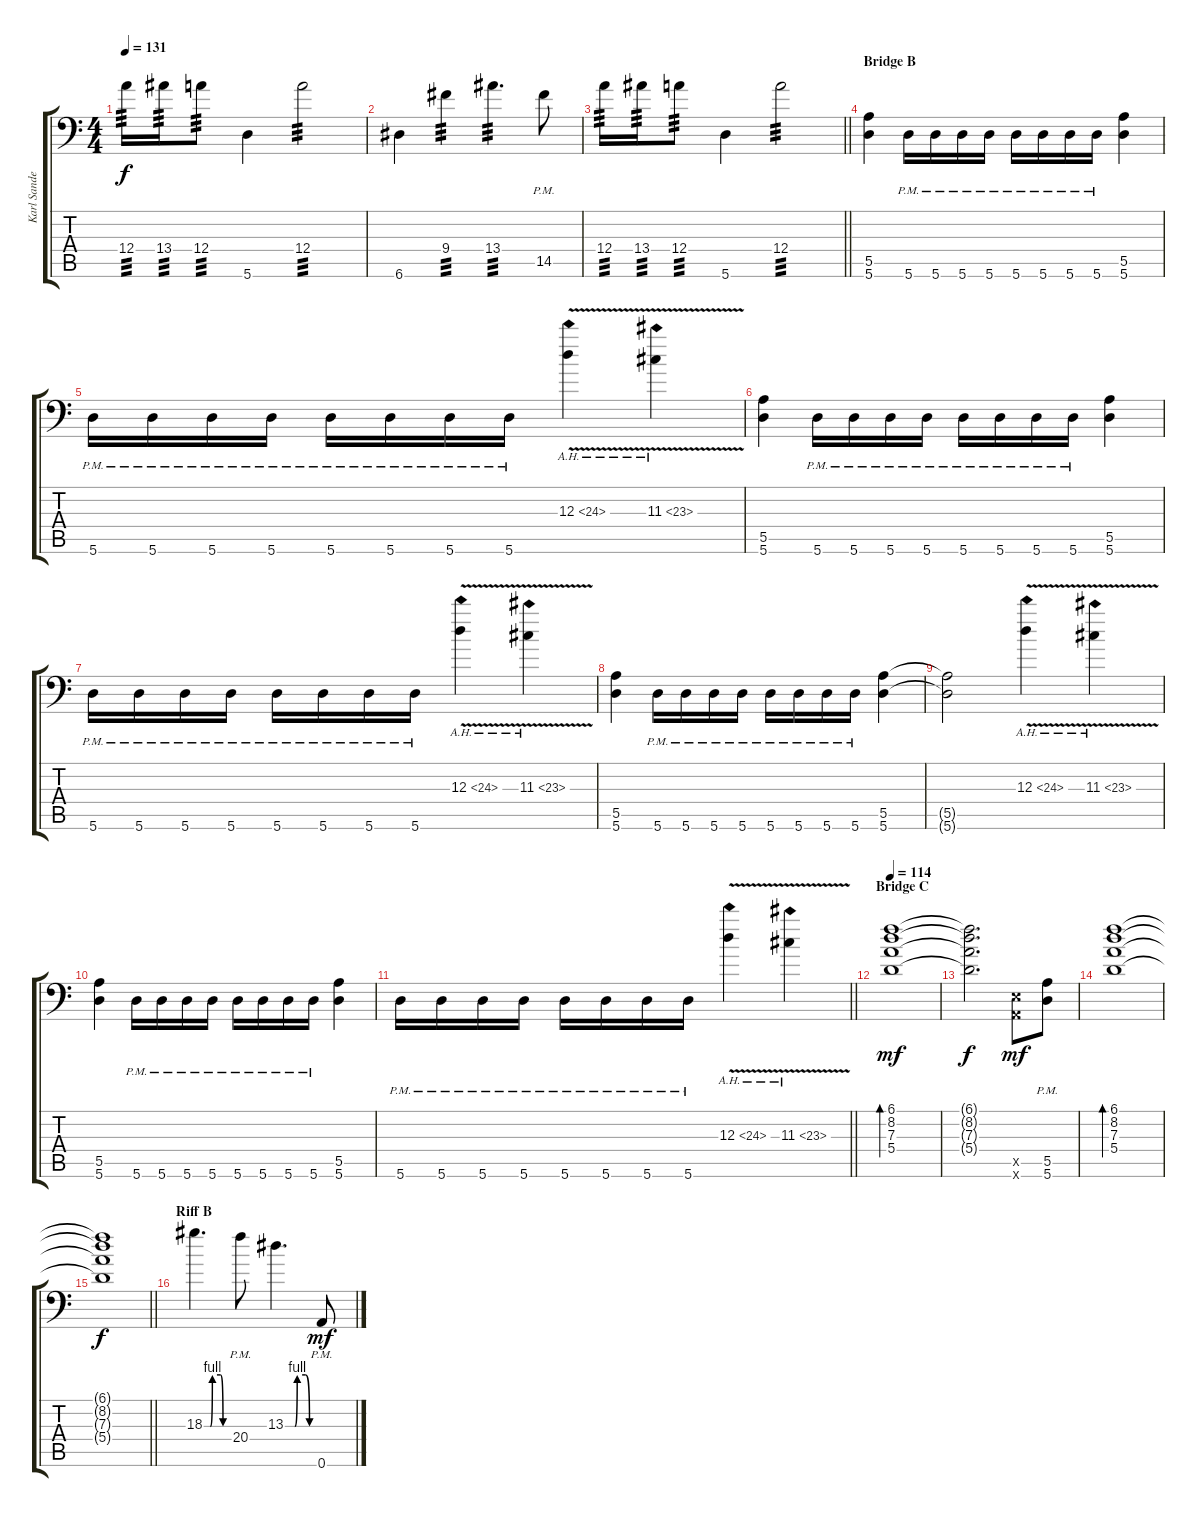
\track ("Karl Sanders " "Karl Sande") {instrument overdrivenguitar}
\staff {score tabs}
\tuning (B3 Gb3 D3 A2 E2 A1) {hide}
\ts (4 4)
\tempo 131
\clef f4
\ks c
12.4.16{tp 3 dy f} 13.4.16{tp 3} 12.4.8{tp 3} 5.6.4 12.4.2{tp 3} |
6.6.4 9.4.4{tp 3} 13.4.4{d tp 3} 14.5{pm}.8 |
\barLineRight lightlight
12.4.16{tp 3} 13.4.16{tp 3} 12.4.8{tp 3} 5.6.4 12.4.2{tp 3} |
\section ("" "Bridge B")
(5.5 5.6).4 5.6{pm}.16 5.6{pm}.16 5.6{pm}.16 5.6{pm}.16 5.6{pm}.16 5.6{pm}.16 5.6{pm}.16 5.6{pm}.16 (5.5 5.6).4 |
5.6{pm}.16 5.6{pm}.16 5.6{pm}.16 5.6{pm}.16 5.6{pm}.16 5.6{pm}.16 5.6{pm}.16 5.6{pm}.16 12.3{ah 12 v}.4 11.3{ah 12 v}.4 |
(5.5 5.6).4 5.6{pm}.16 5.6{pm}.16 5.6{pm}.16 5.6{pm}.16 5.6{pm}.16 5.6{pm}.16 5.6{pm}.16 5.6{pm}.16 (5.5 5.6).4 |
5.6{pm}.16 5.6{pm}.16 5.6{pm}.16 5.6{pm}.16 5.6{pm}.16 5.6{pm}.16 5.6{pm}.16 5.6{pm}.16 12.3{ah 12 v}.4 11.3{ah 12 v}.4 |
(5.5 5.6).4 5.6{pm}.16 5.6{pm}.16 5.6{pm}.16 5.6{pm}.16 5.6{pm}.16 5.6{pm}.16 5.6{pm}.16 5.6{pm}.16 (5.5 5.6).4 |
(5.5{t} 5.6{t}).2 12.3{ah 12 v}.4 11.3{ah 12 v}.4 |
(5.5 5.6).4 5.6{pm}.16 5.6{pm}.16 5.6{pm}.16 5.6{pm}.16 5.6{pm}.16 5.6{pm}.16 5.6{pm}.16 5.6{pm}.16 (5.5 5.6).4 |
\barLineRight lightlight
5.6{pm}.16 5.6{pm}.16 5.6{pm}.16 5.6{pm}.16 5.6{pm}.16 5.6{pm}.16 5.6{pm}.16 5.6{pm}.16 12.3{ah 12 v}.4 11.3{ah 12 v}.4 |
\section ("" "Bridge C")
\tempo 114
(6.1 8.2 7.3 5.4).1{bd 240 dy mf} |
(6.1{t} 8.2{t} 7.3{t} 5.4{t}).2{d dy f} (0.5{x} 0.6{x}).8{dy mf} (5.5{pm} 5.6{pm}).8 |
(6.1 8.2 7.3 5.4).1{bd 240} |
\barLineRight lightlight
(6.1{t} 8.2{t} 7.3{t} 5.4{t}).1{dy f} |
\section ("" "Riff B")
18.3{be (custom 0 0 15 0 20 4 40 4 46 0 51 0 60 0)}.4{d} 20.4{pm}.8 13.3{be (custom 0 0 20 0 25 4 43 4 51 0 60 0)}.4{d} 0.6{pm}.8{dy mf}
